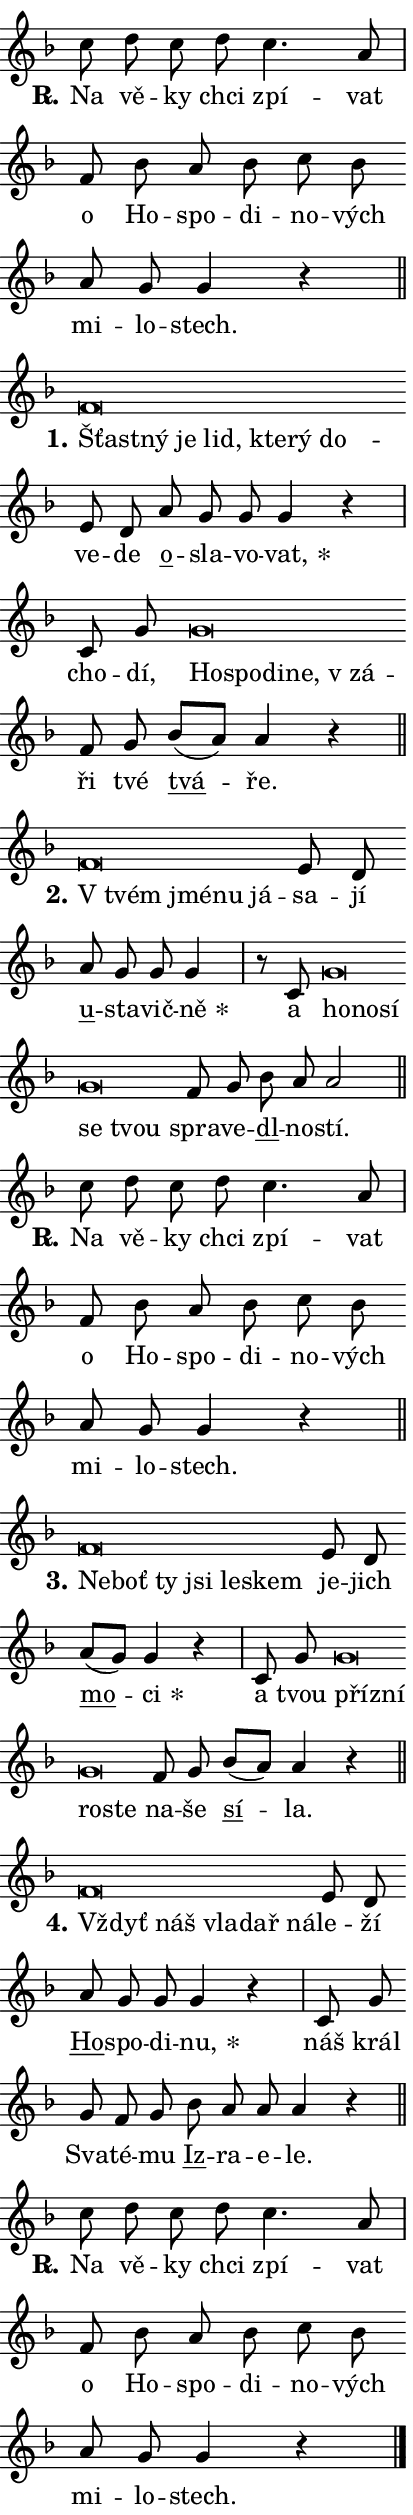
\version "2.24.0"
\header { tagline = "" }
\paper {
  indent = 0\cm
  top-margin = 0\cm
  right-margin = 0.13\cm % to fit lyric hyphens
  bottom-margin = 0\cm
  left-margin = 0\cm
  paper-width = 7\cm
  page-breaking = #ly:one-page-breaking
  system-system-spacing.basic-distance = #11
  score-system-spacing.basic-distance = #11
  ragged-last = ##f
}


%% Author: Thomas Morley
%% https://lists.gnu.org/archive/html/lilypond-user/2020-05/msg00002.html
#(define (line-position grob)
"Returns position of @var[grob} in current system:
   @code{'start}, if at first time-step
   @code{'end}, if at last time-step
   @code{'middle} otherwise
"
  (let* ((col (ly:item-get-column grob))
         (ln (ly:grob-object col 'left-neighbor))
         (rn (ly:grob-object col 'right-neighbor))
         (col-to-check-left (if (ly:grob? ln) ln col))
         (col-to-check-right (if (ly:grob? rn) rn col))
         (break-dir-left
           (and
             (ly:grob-property col-to-check-left 'non-musical #f)
             (ly:item-break-dir col-to-check-left)))
         (break-dir-right
           (and
             (ly:grob-property col-to-check-right 'non-musical #f)
             (ly:item-break-dir col-to-check-right))))
        (cond ((eqv? 1 break-dir-left) 'start)
              ((eqv? -1 break-dir-right) 'end)
              (else 'middle))))

#(define (tranparent-at-line-position vctor)
  (lambda (grob)
  "Relying on @code{line-position} select the relevant enry from @var{vctor}.
Used to determine transparency,"
    (case (line-position grob)
      ((end) (not (vector-ref vctor 0)))
      ((middle) (not (vector-ref vctor 1)))
      ((start) (not (vector-ref vctor 2))))))

noteHeadBreakVisibility =
#(define-music-function (break-visibility)(vector?)
"Makes @code{NoteHead}s transparent relying on @var{break-visibility}"
#{
  \override NoteHead.transparent =
    #(tranparent-at-line-position break-visibility)
#})

#(define delete-ledgers-for-transparent-note-heads
  (lambda (grob)
    "Reads whether a @code{NoteHead} is transparent.
If so this @code{NoteHead} is removed from @code{'note-heads} from
@var{grob}, which is supposed to be @code{LedgerLineSpanner}.
As a result ledgers are not printed for this @code{NoteHead}"
    (let* ((nhds-array (ly:grob-object grob 'note-heads))
           (nhds-list
             (if (ly:grob-array? nhds-array)
                 (ly:grob-array->list nhds-array)
                 '()))
           ;; Relies on the transparent-property being done before
           ;; Staff.LedgerLineSpanner.after-line-breaking is executed.
           ;; This is fragile ...
           (to-keep
             (remove
               (lambda (nhd)
                 (ly:grob-property nhd 'transparent #f))
               nhds-list)))
      ;; TODO find a better method to iterate over grob-arrays, similiar
      ;; to filter/remove etc for lists
      ;; For now rebuilt from scratch
      (set! (ly:grob-object grob 'note-heads)  '())
      (for-each
        (lambda (nhd)
          (ly:pointer-group-interface::add-grob grob 'note-heads nhd))
        to-keep))))

squashNotes = {
  \override NoteHead.X-extent = #'(-0.2 . 0.2)
  \override NoteHead.Y-extent = #'(-0.75 . 0)
  \override NoteHead.stencil =
    #(lambda (grob)
       (let ((pos (ly:grob-property grob 'staff-position)))
         (begin
           (if (< pos -7) (display "ERROR: Lower brevis then expected\n") (display ""))
           (if (<= pos -6) ly:text-interface::print ly:note-head::print))))
}
unSquashNotes = {
  \revert NoteHead.X-extent
  \revert NoteHead.Y-extent
  \revert NoteHead.stencil
}

hideNotes = \noteHeadBreakVisibility #begin-of-line-visible
unHideNotes = \noteHeadBreakVisibility #all-visible

% work-around for resetting accidentals
% https://lilypond.org/doc/v2.23/Documentation/notation/displaying-rhythms#unmetered-music
cadenzaMeasure = {
  \cadenzaOff
  \partial 1024 s1024
  \cadenzaOn
}

#(define-markup-command (accent layout props text) (markup?)
  "Underline accented syllable"
  (interpret-markup layout props
    #{\markup \override #'(offset . 4.3) \underline { #text }#}))

responsum = \markup \concat {
  "R" \hspace #-1.05 \path #0.1 #'((moveto 0 0.07) (lineto 0.9 0.8)) \hspace #0.05 "."
}

spaceSize = #0.6828661417322834 % exact space size for TeX Gyre Schola

\layout {
  \context {
    \Staff
    \remove "Time_signature_engraver"
    \override LedgerLineSpanner.after-line-breaking = #delete-ledgers-for-transparent-note-heads
  }
  \context {
    \Lyrics {
      \override LyricSpace.minimum-distance = \spaceSize
      \override LyricText.font-name = #"TeX Gyre Schola"
      \override LyricText.font-size = 1
      \override StanzaNumber.font-name = #"TeX Gyre Schola Bold"
      \override StanzaNumber.font-size = 1
    }
  }
  \context {
    \Score 
    \override NoteHead.text =
      #(lambda (grob) 
        (let ((pos (ly:grob-property grob 'staff-position)))
          #{\markup {
            \combine
              \halign #-0.55 \raise #(if (= pos -6) 0 0.5) \override #'(thickness . 2) \draw-line #'(3.2 . 0)
              \musicglyph "noteheads.sM1"
          }#}))
  }
}

% magnetic-lyrics.ily
%
%   written by
%     Jean Abou Samra <jean@abou-samra.fr>
%     Werner Lemberg <wl@gnu.org>
%
%   adapted by
%     Jiri Hon <jiri.hon@gmail.com>
%
% Version 2022-Apr-15

% https://www.mail-archive.com/lilypond-user@gnu.org/msg149350.html

#(define (Left_hyphen_pointer_engraver context)
   "Collect syllable-hyphen-syllable occurrences in lyrics and store
them in properties.  This engraver only looks to the left.  For
example, if the lyrics input is @code{foo -- bar}, it does the
following.

@itemize @bullet
@item
Set the @code{text} property of the @code{LyricHyphen} grob between
@q{foo} and @q{bar} to @code{foo}.

@item
Set the @code{left-hyphen} property of the @code{LyricText} grob with
text @q{foo} to the @code{LyricHyphen} grob between @q{foo} and
@q{bar}.
@end itemize

Use this auxiliary engraver in combination with the
@code{lyric-@/text::@/apply-@/magnetic-@/offset!} hook."
   (let ((hyphen #f)
         (text #f))
     (make-engraver
      (acknowledgers
       ((lyric-syllable-interface engraver grob source-engraver)
        (set! text grob)))
      (end-acknowledgers
       ((lyric-hyphen-interface engraver grob source-engraver)
        ;(when (not (grob::has-interface grob 'lyric-space-interface))
          (set! hyphen grob)));)
      ((stop-translation-timestep engraver)
       (when (and text hyphen)
         (ly:grob-set-object! text 'left-hyphen hyphen))
       (set! text #f)
       (set! hyphen #f)))))

#(define (lyric-text::apply-magnetic-offset! grob)
   "If the space between two syllables is less than the value in
property @code{LyricText@/.details@/.squash-threshold}, move the right
syllable to the left so that it gets concatenated with the left
syllable.

Use this function as a hook for
@code{LyricText@/.after-@/line-@/breaking} if the
@code{Left_@/hyphen_@/pointer_@/engraver} is active."
   (let ((hyphen (ly:grob-object grob 'left-hyphen #f)))
     (when hyphen
       (let ((left-text (ly:spanner-bound hyphen LEFT)))
         (when (grob::has-interface left-text 'lyric-syllable-interface)
           (let* ((common (ly:grob-common-refpoint grob left-text X))
                  (this-x-ext (ly:grob-extent grob common X))
                  (left-x-ext
                   (begin
                     ;; Trigger magnetism for left-text.
                     (ly:grob-property left-text 'after-line-breaking)
                     (ly:grob-extent left-text common X)))
                  ;; `delta` is the gap width between two syllables.
                  (delta (- (interval-start this-x-ext)
                            (interval-end left-x-ext)))
                  (details (ly:grob-property grob 'details))
                  (threshold (assoc-get 'squash-threshold details 0.2)))
             (when (< delta threshold)
               (let* (;; We have to manipulate the input text so that
                      ;; ligatures crossing syllable boundaries are not
                      ;; disabled.  For languages based on the Latin
                      ;; script this is essentially a beautification.
                      ;; However, for non-Western scripts it can be a
                      ;; necessity.
                      (lt (ly:grob-property left-text 'text))
                      (rt (ly:grob-property grob 'text))
                      (is-space (grob::has-interface hyphen 'lyric-space-interface))
                      (space (if is-space " " ""))
                      (extra-delta (if is-space spaceSize 0))
                      ;; Append new syllable.
                      (ltrt-space (if (and (string? lt) (string? rt))
                                (string-append lt space rt)
                                (make-concat-markup (list lt space rt))))
                      ;; Right-align `ltrt` to the right side.
                      (ltrt-space-markup (grob-interpret-markup
                               grob
                               (make-translate-markup
                                (cons (interval-length this-x-ext) 0)
                                (make-right-align-markup ltrt-space)))))
                 (begin
                   ;; Don't print `left-text`.
                   (ly:grob-set-property! left-text 'stencil #f)
                   ;; Set text and stencil (which holds all collected
                   ;; syllables so far) and shift it to the left.
                   (ly:grob-set-property! grob 'text ltrt-space)
                   (ly:grob-set-property! grob 'stencil ltrt-space-markup)
                   (ly:grob-translate-axis! grob (- (- delta extra-delta)) X))))))))))


#(define (lyric-hyphen::displace-bounds-first grob)
   ;; Make very sure this callback isn't triggered too early.
   (let ((left (ly:spanner-bound grob LEFT))
         (right (ly:spanner-bound grob RIGHT)))
     (ly:grob-property left 'after-line-breaking)
     (ly:grob-property right 'after-line-breaking)
     (ly:lyric-hyphen::print grob)))

squashThreshold = #0.4

\layout {
  \context {
    \Lyrics
    \consists #Left_hyphen_pointer_engraver
    \override LyricText.after-line-breaking =
      #lyric-text::apply-magnetic-offset!
    \override LyricHyphen.stencil = #lyric-hyphen::displace-bounds-first
    \override LyricText.details.squash-threshold = \squashThreshold
    \override LyricHyphen.minimum-distance = 0
    \override LyricHyphen.minimum-length = \squashThreshold
  }
}

squashText = \override LyricText.details.squash-threshold = 9999
unSquashText = \override LyricText.details.squash-threshold = \squashThreshold

leftText = \override LyricText.self-alignment-X = #LEFT
unLeftText = \revert LyricText.self-alignment-X

starOffset = #(lambda (grob) 
                (let ((x_offset (ly:self-alignment-interface::aligned-on-x-parent grob)))
                  (if (= x_offset 0) 0 (+ x_offset 1.2))))

star = #(define-music-function (syllable)(string?)
"Append star separator at the end of a syllable"
#{
  \once \override LyricText.X-offset = #starOffset
  \lyricmode { \markup {
    #syllable
    \override #'((font-name . "TeX Gyre Schola Bold")) \hspace #0.2 \lower #0.65 \larger "*"
  } }
#})

starAccent = #(define-music-function (syllable)(string?)
"Append star separator at the end of a syllable and make accent"
#{
  \once \override LyricText.X-offset = #starOffset
  \lyricmode { \markup {
    \accent #syllable
    \override #'((font-name . "TeX Gyre Schola Bold")) \hspace #0.2 \lower #0.65 \larger "*"
  } }
#})

breath = #(define-music-function (syllable)(string?)
"Append breathing indicator at the end of a syllable"
#{
  \lyricmode { \markup { #syllable "+" } }
#})

optionalBreath = #(define-music-function (syllable)(string?)
"Append optional breathing indicator at the end of a syllable"
#{
  \lyricmode { \markup { #syllable "(+)" } }
#})


\score {
    <<
        \new Voice = "melody" { \cadenzaOn \key f \major \relative { c''8 d c d c4. a8 \cadenzaMeasure \bar "|" f bes a bes \bar "" c bes \bar "" a g g4 r \cadenzaMeasure \bar "||" \break } }
        \new Lyrics \lyricsto "melody" { \lyricmode { \set stanza = \responsum
Na vě -- ky chci zpí -- vat o Ho -- spo -- di -- no -- vých mi -- lo -- stech. } }
    >>
    \layout {}
}

\score {
    <<
        \new Voice = "melody" { \cadenzaOn \key f \major \relative { \squashNotes f'\breve*1/16 \hideNotes \breve*1/16 \bar "" \breve*1/16 \bar "" \breve*1/16 \bar "" \breve*1/16 \bar "" \breve*1/16 \breve*1/16 \bar "" \unHideNotes \unSquashNotes e8 d \bar "" a' g g g4 r \cadenzaMeasure \bar "|" c,8 g' \bar "" \squashNotes g\breve*1/16 \hideNotes \breve*1/16 \bar "" \breve*1/16 \bar "" \breve*1/16 \breve*1/16 \bar "" \unHideNotes \unSquashNotes f8 g \bar "" bes[( a)] a4 r \cadenzaMeasure \bar "||" \break } }
        \new Lyrics \lyricsto "melody" { \lyricmode { \set stanza = "1."
\leftText Šťast -- \squashText ný je lid, kte -- rý do -- \unLeftText \unSquashText ve -- de \markup \accent o -- sla -- vo -- \star vat, cho -- dí, \leftText Ho -- \squashText spo -- di -- ne, "v zá" -- \unLeftText \unSquashText ři tvé \markup \accent tvá -- ře. } }
    >>
    \layout {}
}

\score {
    <<
        \new Voice = "melody" { \cadenzaOn \key f \major \relative { \squashNotes f'\breve*1/16 \hideNotes \breve*1/16 \bar "" \breve*1/16 \breve*1/16 \bar "" \unHideNotes \unSquashNotes e8 d \bar "" a' g g g4 \cadenzaMeasure \bar "|" r8 c,8 \squashNotes g'\breve*1/16 \hideNotes \breve*1/16 \bar "" \breve*1/16 \bar "" \breve*1/16 \breve*1/16 \bar "" \unHideNotes \unSquashNotes f8 g \bar "" bes a a2 \cadenzaMeasure \bar "||" \break } }
        \new Lyrics \lyricsto "melody" { \lyricmode { \set stanza = "2."
\leftText "V tvém" \squashText jmé -- nu já -- \unLeftText \unSquashText sa -- jí \markup \accent u -- sta -- vič -- \star ně a \leftText ho -- \squashText no -- sí se tvou \unLeftText \unSquashText spra -- ve -- \markup \accent dl -- no -- stí. } }
    >>
    \layout {}
}

\score {
    <<
        \new Voice = "melody" { \cadenzaOn \key f \major \relative { c''8 d c d c4. a8 \cadenzaMeasure \bar "|" f bes a bes \bar "" c bes \bar "" a g g4 r \cadenzaMeasure \bar "||" \break } }
        \new Lyrics \lyricsto "melody" { \lyricmode { \set stanza = \responsum
Na vě -- ky chci zpí -- vat o Ho -- spo -- di -- no -- vých mi -- lo -- stech. } }
    >>
    \layout {}
}

\score {
    <<
        \new Voice = "melody" { \cadenzaOn \key f \major \relative { \squashNotes f'\breve*1/16 \hideNotes \breve*1/16 \bar "" \breve*1/16 \bar "" \breve*1/16 \bar "" \breve*1/16 \breve*1/16 \bar "" \unHideNotes \unSquashNotes e8 d \bar "" a'[( g)] g4 r \cadenzaMeasure \bar "|" c,8 g' \bar "" \squashNotes g\breve*1/16 \hideNotes \breve*1/16 \bar "" \breve*1/16 \breve*1/16 \bar "" \unHideNotes \unSquashNotes f8 g \bar "" bes[( a)] a4 r \cadenzaMeasure \bar "||" \break } }
        \new Lyrics \lyricsto "melody" { \lyricmode { \set stanza = "3."
\leftText Ne -- \squashText boť ty jsi le -- skem \unLeftText \unSquashText je -- jich \markup \accent mo -- \star ci a tvou \leftText pří -- \squashText zní ro -- ste \unLeftText \unSquashText na -- še \markup \accent sí -- la. } }
    >>
    \layout {}
}

\score {
    <<
        \new Voice = "melody" { \cadenzaOn \key f \major \relative { \squashNotes f'\breve*1/16 \hideNotes \breve*1/16 \bar "" \breve*1/16 \bar "" \breve*1/16 \breve*1/16 \bar "" \unHideNotes \unSquashNotes e8 d \bar "" a' g g g4 r \cadenzaMeasure \bar "|" c,8 g' \bar "" g f8 g \bar "" bes a a a4 r \cadenzaMeasure \bar "||" \break } }
        \new Lyrics \lyricsto "melody" { \lyricmode { \set stanza = "4."
\leftText Vždyť \squashText náš vla -- dař ná -- \unLeftText \unSquashText le -- ží \markup \accent Ho -- spo -- di -- \star nu, náš král Sva -- té -- mu \markup \accent Iz -- ra -- e -- le. } }
    >>
    \layout {}
}

\score {
    <<
        \new Voice = "melody" { \cadenzaOn \key f \major \relative { c''8 d c d c4. a8 \cadenzaMeasure \bar "|" f bes a bes \bar "" c bes \bar "" a g g4 r \cadenzaMeasure \bar "||" \break } \bar "|." }
        \new Lyrics \lyricsto "melody" { \lyricmode { \set stanza = \responsum
Na vě -- ky chci zpí -- vat o Ho -- spo -- di -- no -- vých mi -- lo -- stech. } }
    >>
    \layout {}
}
